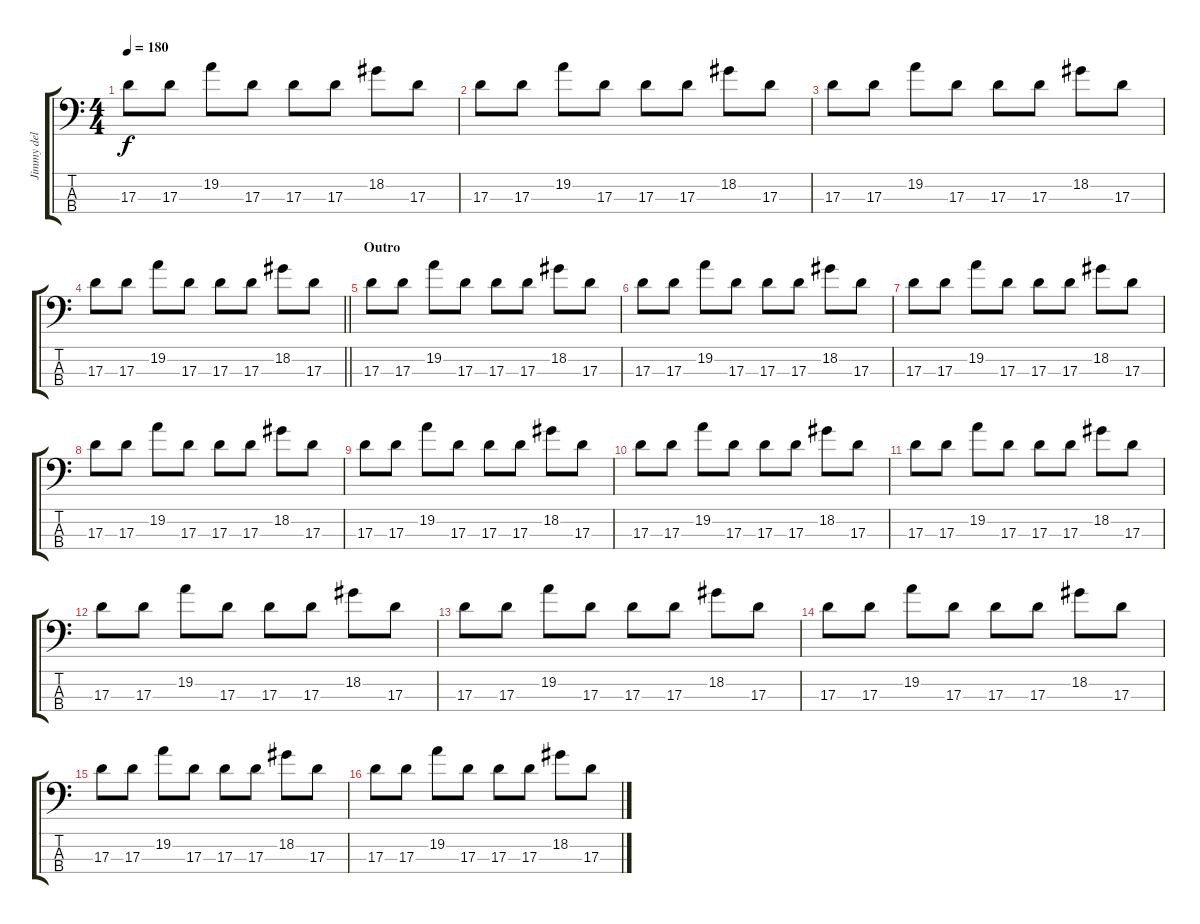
\track ("Jimmy del Rivo / Lead bass" "Jimmy del ") {instrument electricbassfinger}
\staff {score tabs}
\tuning (G2 D2 A1 D1) {hide}
\ts (4 4)
\tempo 180
\clef f4
\ks c
17.3.8{dy f} 17.3.8 19.2.8 17.3.8 17.3.8 17.3.8 18.2.8 17.3.8 |
17.3.8 17.3.8 19.2.8 17.3.8 17.3.8 17.3.8 18.2.8 17.3.8 |
17.3.8 17.3.8 19.2.8 17.3.8 17.3.8 17.3.8 18.2.8 17.3.8 |
\barLineRight lightlight
17.3.8 17.3.8 19.2.8 17.3.8 17.3.8 17.3.8 18.2.8 17.3.8 |
\section ("" "Outro")
17.3.8 17.3.8 19.2.8 17.3.8 17.3.8 17.3.8 18.2.8 17.3.8 |
17.3.8 17.3.8 19.2.8 17.3.8 17.3.8 17.3.8 18.2.8 17.3.8 |
17.3.8 17.3.8 19.2.8 17.3.8 17.3.8 17.3.8 18.2.8 17.3.8 |
17.3.8 17.3.8 19.2.8 17.3.8 17.3.8 17.3.8 18.2.8 17.3.8 |
17.3.8 17.3.8 19.2.8 17.3.8 17.3.8 17.3.8 18.2.8 17.3.8 |
17.3.8 17.3.8 19.2.8 17.3.8 17.3.8 17.3.8 18.2.8 17.3.8 |
17.3.8 17.3.8 19.2.8 17.3.8 17.3.8 17.3.8 18.2.8 17.3.8 |
17.3.8 17.3.8 19.2.8 17.3.8 17.3.8 17.3.8 18.2.8 17.3.8 |
17.3.8 17.3.8 19.2.8 17.3.8 17.3.8 17.3.8 18.2.8 17.3.8 |
17.3.8 17.3.8 19.2.8 17.3.8 17.3.8 17.3.8 18.2.8 17.3.8 |
17.3.8 17.3.8 19.2.8 17.3.8 17.3.8 17.3.8 18.2.8 17.3.8 |
17.3.8 17.3.8 19.2.8 17.3.8 17.3.8 17.3.8 18.2.8 17.3.8
